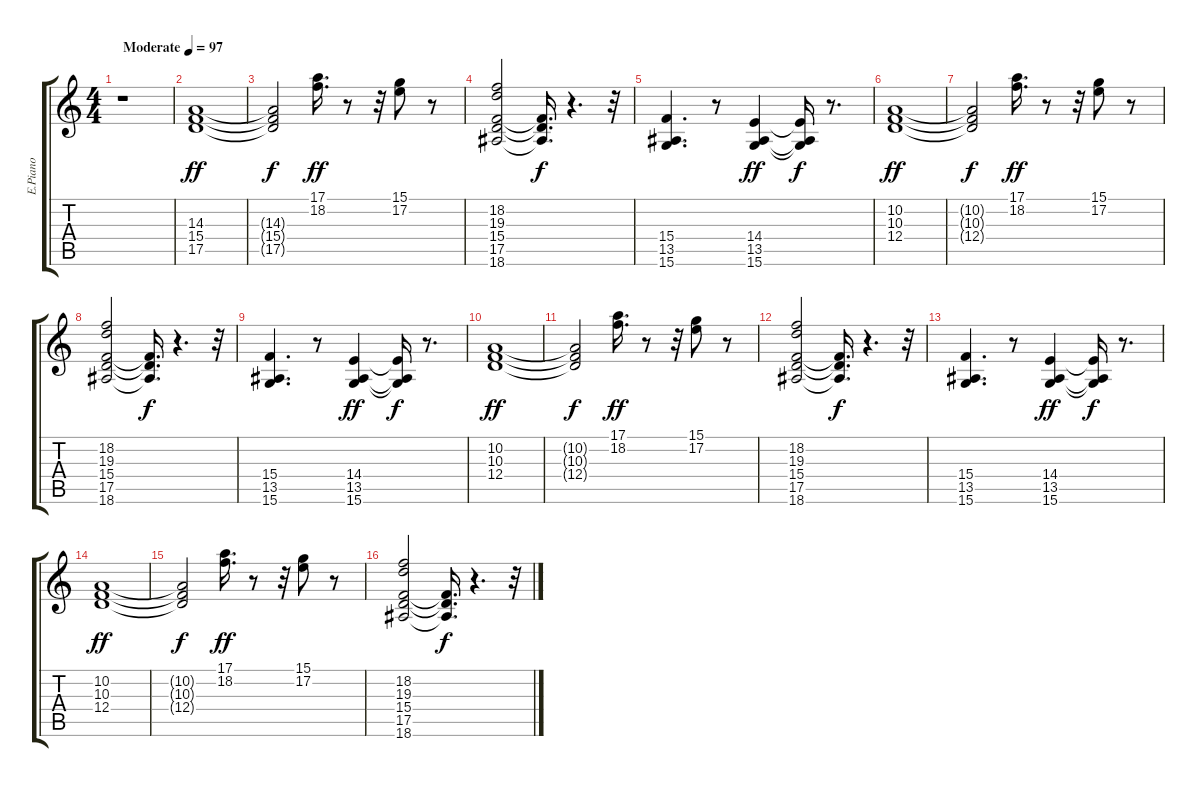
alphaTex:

\track ("E.Piano" "E.Piano") {instrument electricgrandpiano}
\staff {score tabs}
\tuning (E4 B3 G3 D3 A2 E2) {hide}
\ts (4 4)
\tempo (97 "Moderate")
\clef g2
\ks c
r.1{dy ff instrument electricgrandpiano} |
(14.3 15.4 17.5).1 |
(14.3{t} 15.4{t} 17.5{t}).2{dy f} (17.1 18.2).16{d dy ff} r.8 r.32 (15.1 17.2).8 r.8 |
(18.2 19.3 15.4 17.5 18.6).2 (15.4{t} 17.5{t} 18.6{t}).16{d dy f} r.4{d} r.32 |
(15.4 13.5 15.6).4{d} r.8 (14.4 13.5 15.6).4{dy ff} (14.4{t} 13.5{t} 15.6{t}).16{dy f} r.8{d} |
(10.2 10.3 12.4).1{dy ff} |
(10.2{t} 10.3{t} 12.4{t}).2{dy f} (17.1 18.2).16{d dy ff} r.8 r.32 (15.1 17.2).8 r.8 |
(18.2 19.3 15.4 17.5 18.6).2 (15.4{t} 17.5{t} 18.6{t}).16{d dy f} r.4{d} r.32 |
(15.4 13.5 15.6).4{d} r.8 (14.4 13.5 15.6).4{dy ff} (14.4{t} 13.5{t} 15.6{t}).16{dy f} r.8{d} |
(10.2 10.3 12.4).1{dy ff} |
(10.2{t} 10.3{t} 12.4{t}).2{dy f} (17.1 18.2).16{d dy ff} r.8 r.32 (15.1 17.2).8 r.8 |
(18.2 19.3 15.4 17.5 18.6).2 (15.4{t} 17.5{t} 18.6{t}).16{d dy f} r.4{d} r.32 |
(15.4 13.5 15.6).4{d} r.8 (14.4 13.5 15.6).4{dy ff} (14.4{t} 13.5{t} 15.6{t}).16{dy f} r.8{d} |
(10.2 10.3 12.4).1{dy ff} |
(10.2{t} 10.3{t} 12.4{t}).2{dy f} (17.1 18.2).16{d dy ff} r.8 r.32 (15.1 17.2).8 r.8 |
(18.2 19.3 15.4 17.5 18.6).2 (15.4{t} 17.5{t} 18.6{t}).16{d dy f} r.4{d} r.32
